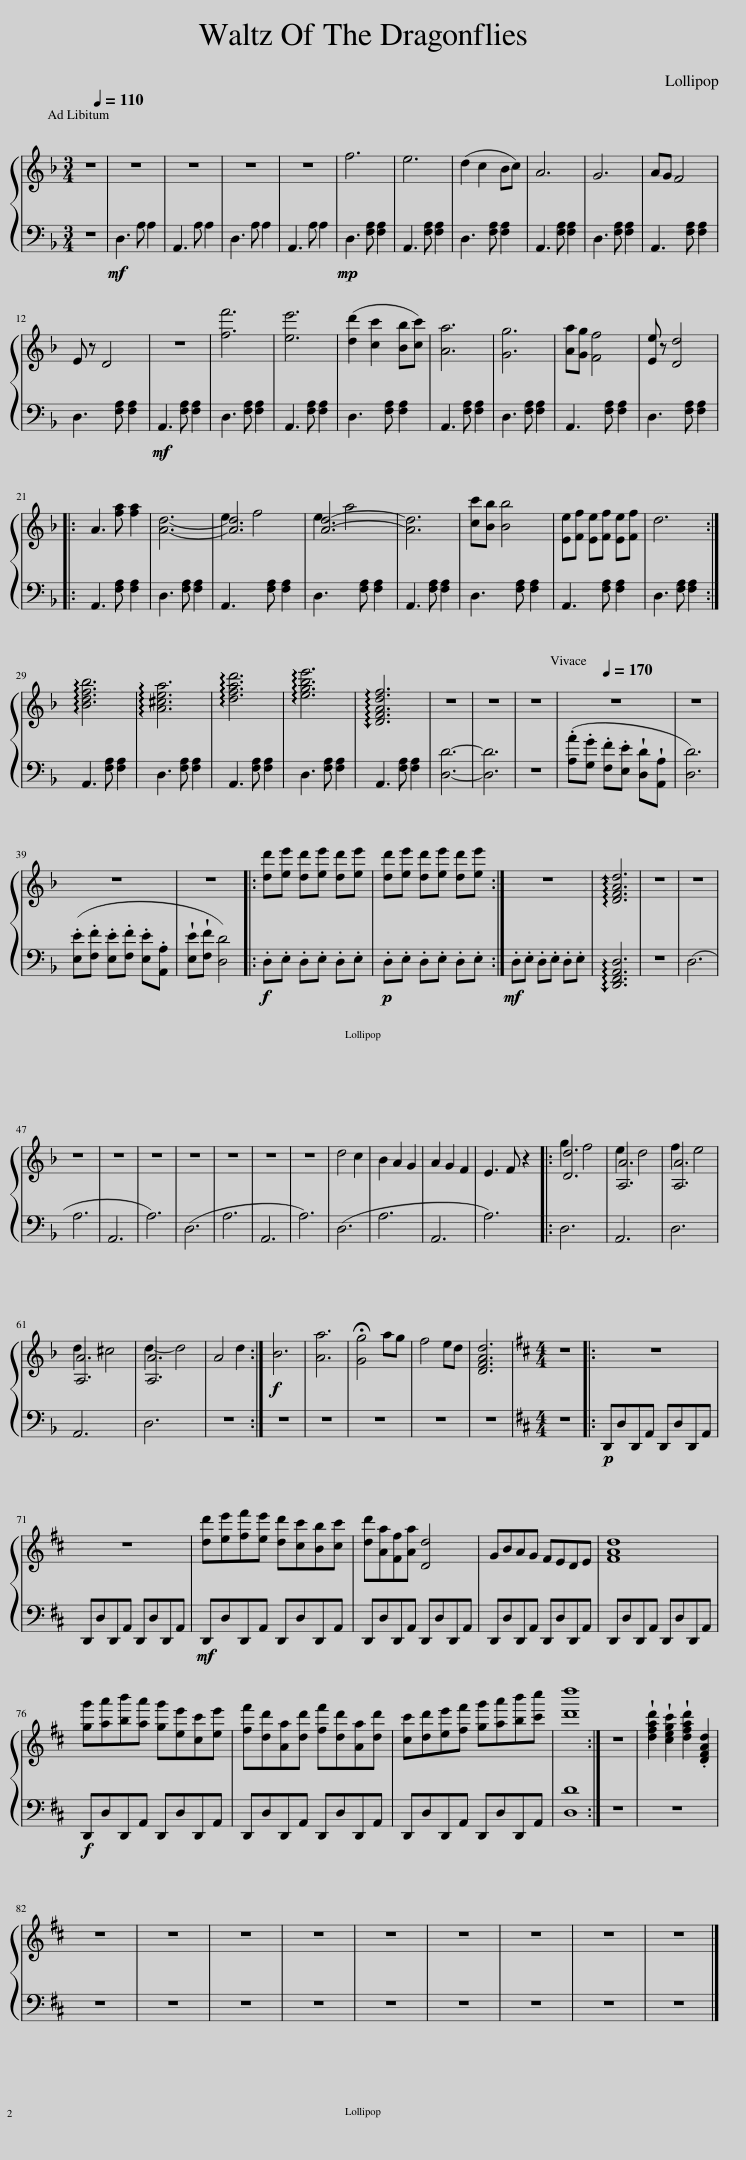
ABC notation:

X:1
%%score { ( 1 3 ) | 2 }
L:1/8
Q:1/4=110
M:3/4
I:linebreak $
K:F
V:1 treble
V:3 treble
V:2 bass
V:1
 z6 | z6 | z6 | z6 | z6 | %5
 f6 | e6 | (d2 c2 Bc) | A6 | G6 | %10
 AG F4 |$ E z D4 | z6 | [ff']6 | [ee']6 | %15
 ([dd']2 [cc']2 [Bb][cc']) | [Aa]6 | [Gg]6 | [Aa][Gg] [Ff]4 | [Ee] z [Dd]4 |:$ %20
 A3 [fa] [fa]2 | [Ad]6- | [Ad]6 | [Ad]6- | [Ad]6 | %25
 [cc'][Bb] [Bb]4 | [Ee][Ff] [Ee][Ff] [Ee][Ff] | d6 :|$ !arpeggio![Bdfb]6 | !arpeggio![A^cea]6 | %30
 !arpeggio![dfad']6 | !arpeggio![egbe']6 | !arpeggio![DFAdf]6 | z6 | z6 | %35
 z6 |[Q:1/4=170] z6 | z6 |$ z6 | z6 |: %40
 [dd'][ee'] [dd'][ee'] [dd'][ee'] | [dd'][ee'] [dd'][ee'] [dd'][ee'] :| z6 | !arpeggio![DFAd]6 | z6 | %45
 z6 |$ z6 | z6 | z6 | z6 | %50
 z6 | z6 | z6 | d4 c2 | B2 A2 G2 | %55
 A2 G2 F2 | E3 F z2 |: [Dd]6 | [A,A]6 | [A,A]6 |$ %60
 [A,A]6 | [A,A]6 | A4 d2 :|!f! B6 | [Aa]6 | %65
 !fermata![Gg]4 ag | f4 ed | [DFAd]6 |[K:D][M:4/4] z8 |: z8 |$ %70
 z8 | [dd'][ee'][ff'][ee'] [dd'][cc'][Bb][cc'] | [dd'][Aa][Ff][Aa] [Dd]4 | GBAG FEDE | [FAd]8 |$ %75
 [gg'][aa'][bb'][aa'] [gg'][ee'][cc'][ee'] | [ff'][dd'][Aa][dd'] [ff'][dd'][Aa][dd'] | [cc'][dd'][ee'][ff'] [gg'][aa'][bb'][c'c''] | [d'd'']8 :| z8 | %80
 !wedge![dfad']2 !wedge![cegc']2 !wedge![dfad']2 .[DFAd]2 |$ z8 | z8 | z8 | z8 | %85
 z8 | z8 | z8 | z8 | z8 |] %90
V:2
 z6 |!mf! D,3 A, A,2 | A,,3 A, A,2 | D,3 A, A,2 | A,,3 A, A,2 | %5
!mp! D,3 [F,A,] [F,A,]2 | A,,3 [F,A,] [F,A,]2 | D,3 [F,A,] [F,A,]2 | A,,3 [F,A,] [F,A,]2 | D,3 [F,A,] [F,A,]2 | %10
 A,,3 [F,A,] [F,A,]2 |$ D,3 [F,A,] [F,A,]2 |!mf! A,,3 [F,A,] [F,A,]2 | D,3 [F,A,] [F,A,]2 | A,,3 [F,A,] [F,A,]2 | %15
 D,3 [F,A,] [F,A,]2 | A,,3 [F,A,] [F,A,]2 | D,3 [F,A,] [F,A,]2 | A,,3 [F,A,] [F,A,]2 | D,3 [F,A,] [F,A,]2 |:$ %20
 A,,3 [F,A,] [F,A,]2 | D,3 [F,A,] [F,A,]2 | A,,3 [F,A,] [F,A,]2 | D,3 [F,A,] [F,A,]2 | A,,3 [F,A,] [F,A,]2 | %25
 D,3 [F,A,] [F,A,]2 | A,,3 [F,A,] [F,A,]2 | D,3 [F,A,] [F,A,]2 :|$ A,,3 [F,A,] [F,A,]2 | D,3 [F,A,] [F,A,]2 | %30
 A,,3 [F,A,] [F,A,]2 | D,3 [F,A,] [F,A,]2 | A,,3 [F,A,] [F,A,]2 | [D,D]6- | [D,D]6 | %35
 z6 | (.[A,A].[G,G] .[F,F].[E,E] !wedge![D,D]!wedge![A,,A,] | [D,D]6) |$ (.[E,E].[F,F] .[E,E].[F,F] .[E,E].[A,,A,] | !wedge![E,E]!wedge![F,F] [D,D]4) |: %40
!f! .D,.E, .D,.E, .D,.E, |!p! .D,.E, .D,.E, .D,.E, :|!mf! .D,.E, .D,.E, .D,.E, | !arpeggio![D,,F,,A,,D,]6 | z6 | %45
 (D,6 |$ A,6 | A,,6 | A,6) | (D,6 | %50
 A,6 | A,,6 | A,6) | (D,6 | A,6 | %55
 A,,6 | A,6) |: D,6 | A,,6 | D,6 |$ %60
 A,,6 | D,6 | z6 :| z6 | z6 | %65
 z6 | z6 | z6 |[K:D][M:4/4] z8 |:!p! D,,D,D,,A,, D,,D,D,,A,, |$ %70
 D,,D,D,,A,, D,,D,D,,A,, |!mf! D,,D,D,,A,, D,,D,D,,A,, | D,,D,D,,A,, D,,D,D,,A,, | D,,D,D,,A,, D,,D,D,,A,, | D,,D,D,,A,, D,,D,D,,A,, |$ %75
!f! D,,D,D,,A,, D,,D,D,,A,, | D,,D,D,,A,, D,,D,D,,A,, | D,,D,D,,A,, D,,D,D,,A,, | [D,D]8 :| z8 | %80
 z8 |$ z8 | z8 | z8 | z8 | %85
 z8 | z8 | z8 | z8 | z8 |] %90
V:3
 x6 | x6 | x6 | x6 | x6 | %5
 x6 | x6 | x6 | x6 | x6 | %10
 x6 |$ x6 | x6 | x6 | x6 | %15
 x6 | x6 | x6 | x6 | x6 |:$ %20
 x6 | x6 | e2 f4 | e2 a4 | x6 | %25
 x6 | x6 | x6 :|$ x6 | x6 | %30
 x6 | x6 | x6 | x6 | x6 | %35
 x6 | x6 | x6 |$ x6 | x6 |: %40
 x6 | x6 :| x6 | x6 | x6 | %45
 x6 |$ x6 | x6 | x6 | x6 | %50
 x6 | x6 | x6 | x6 | x6 | %55
 x6 | x6 |: g2 f4 | e2 d4 | f2 e4 |$ %60
 d2 ^c4 | d2- d4 | x6 :| x6 | x6 | %65
 x6 | x6 | x6 |[K:D][M:4/4] x8 |: x8 |$ %70
 x8 | x8 | x8 | x8 | x8 |$ %75
 x8 | x8 | x8 | x8 :| x8 | %80
 x8 |$ x8 | x8 | x8 | x8 | %85
 x8 | x8 | x8 | x8 | x8 |] %90
